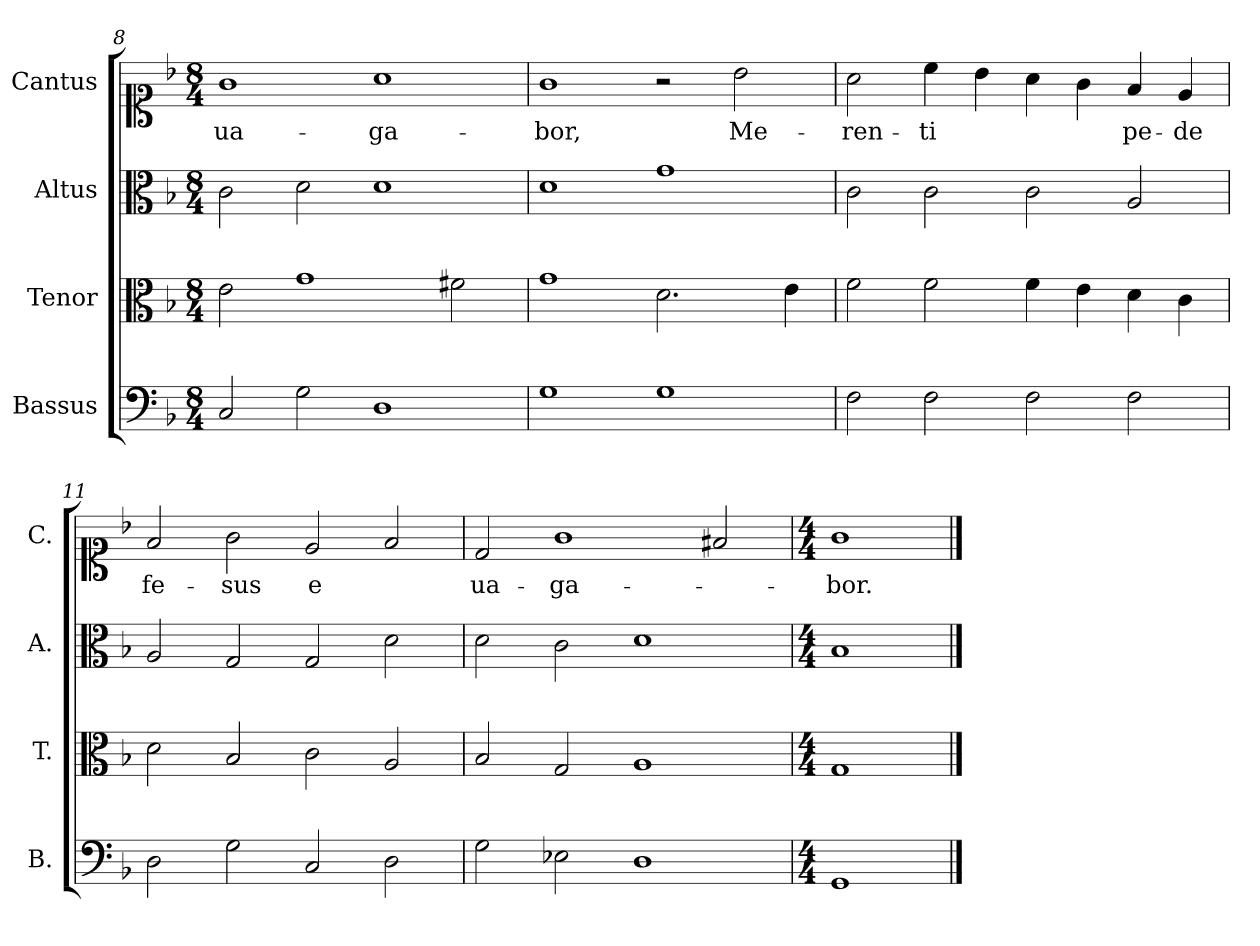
**kern	**kern	**kern	**kern	**text
*part4	*part3	*part2	*part1	*part1
*staff4	*staff3	*staff2	*staff1	*staff1
*I"Bassus	*I"Tenor	*I"Altus	*I"Cantus	*
*I'B.	*I'T.	*I'A.	*I'C.	*
*clefF4	*clefC3	*clefC3	*clefC1	*
*k[b-]	*k[b-]	*k[b-]	*k[b-]	*
*M8/4	*M8/4	*M8/4	*M8/4	*
=8	=8	=8	=8	=8
!	!	!	!	!LO:LY:b
2C/	2e\	2c\	1g	-ua-
2G\	1g	2d\	.	.
!	!	!	!	!LO:LY:b
1D	.	1d	1a	-ga-
.	2f#X\	.	.	.
=9	=9	=9	=9	=9
!	!	!	!	!LO:LY:b
1G	1g	1d	1g	-bor,
1G	2.d\	1g	2r	.
!	!	!	!	!LO:LY:b
.	.	.	2b-\	Me-
.	4e\	.	.	.
=10	=10	=10	=10	=10
!	!	!	!	!LO:LY:b
2F\	2f\	2c\	2a\	-ren-
!	!	!	!	!LO:LY:b
2F\	2f\	2c\	4cc\	-ti
.	.	.	4b-\	.
2F\	4f\	2c\	4a\	.
.	4e\	.	4g\	.
!	!	!	!	!LO:LY:b
2F\	4d\	2A/	4f/	pe-
!	!	!	!	!LO:LY:b
.	4c\	.	4e/	-de
!!LO:LB:g=z
=11	=11	=11	=11	=11
!	!	!	!	!LO:LY:b
2D\	2d\	2A/	2f/	fe-
!	!	!	!	!LO:LY:b
2G\	2B-/	2G/	2g\	-sus
!	!	!	!	!LO:LY:b
2C/	2c\	2G/	2e/	e
2D\	2A/	2d\	2f/	.
=12	=12	=12	=12	=12
!	!	!	!	!LO:LY:b
2G\	2B-/	2d\	2d/	ua-
!	!	!	!	!LO:LY:b
2E-X\	2G/	2c\	1g	-ga-
1D	1A	1d	.	.
.	.	.	2f#X/	.
=13	=13	=13	=13	=13
*M4/4	*M4/4	*M4/4	*M4/4	*
!	!	!	!	!LO:LY:b
1GG	1G	1B-	1g	-bor.
==	==	==	==	==
*-	*-	*-	*-	*-
